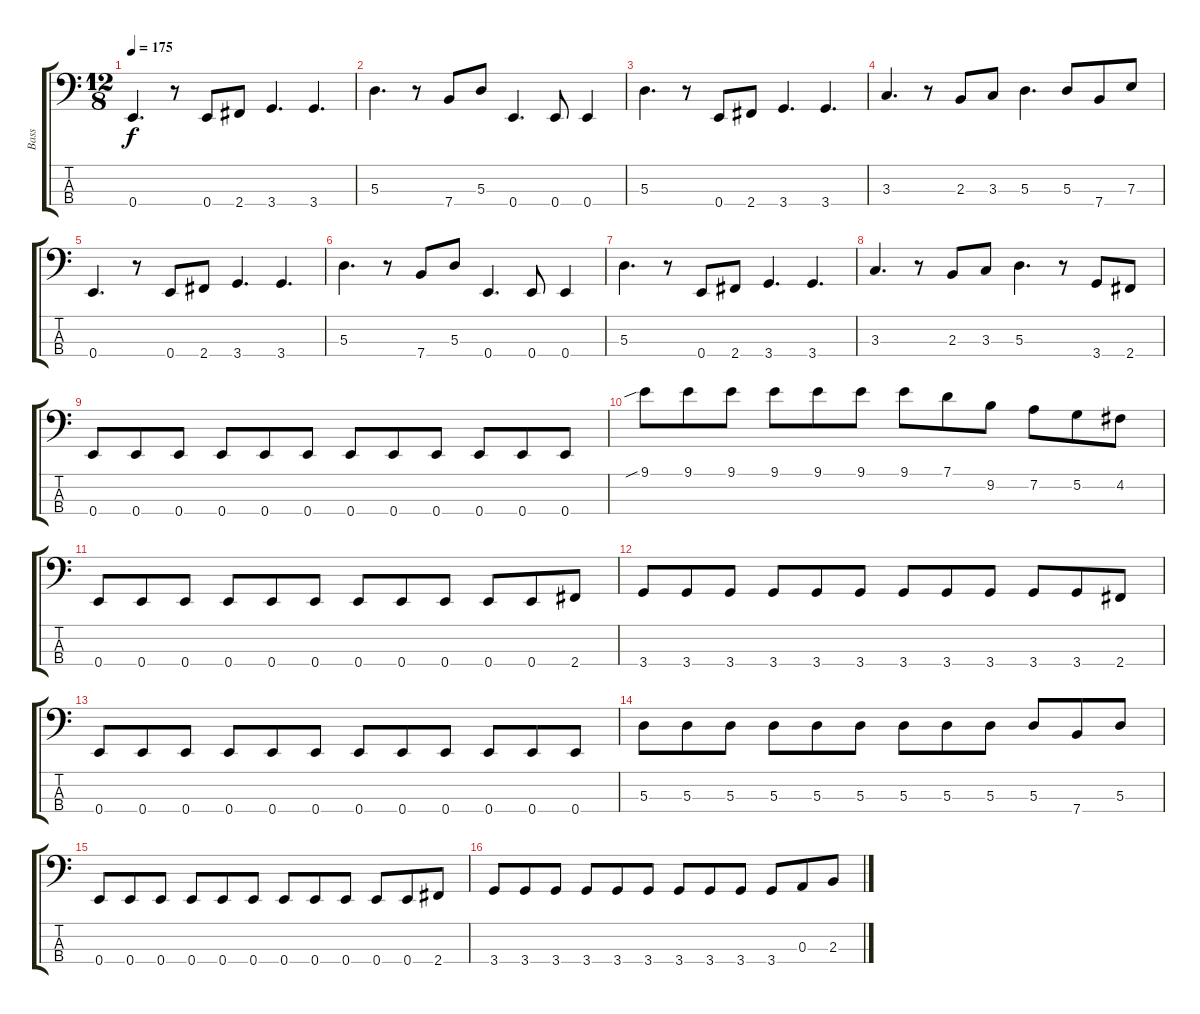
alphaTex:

\track ("Bass" "Bass") {instrument electricbassfinger}
\staff {score tabs}
\tuning (G2 D2 A1 E1) {hide}
\ts (12 8)
\tempo 175
\clef f4
\ks c
0.4.4{d dy f} r.8 0.4.8 2.4.8 3.4.4{d} 3.4.4{d} |
5.3.4{d} r.8 7.4.8 5.3.8 0.4.4{d} 0.4.8 0.4.4 |
5.3.4{d} r.8 0.4.8 2.4.8 3.4.4{d} 3.4.4{d} |
3.3.4{d} r.8 2.3.8 3.3.8 5.3.4{d} 5.3.8 7.4.8 7.3.8 |
0.4.4{d} r.8 0.4.8 2.4.8 3.4.4{d} 3.4.4{d} |
5.3.4{d} r.8 7.4.8 5.3.8 0.4.4{d} 0.4.8 0.4.4 |
5.3.4{d} r.8 0.4.8 2.4.8 3.4.4{d} 3.4.4{d} |
3.3.4{d} r.8 2.3.8 3.3.8 5.3.4{d} r.8 3.4.8 2.4.8 |
0.4.8 0.4.8 0.4.8 0.4.8 0.4.8 0.4.8 0.4.8 0.4.8 0.4.8 0.4.8 0.4.8 0.4.8 |
9.1{sib}.8 9.1.8 9.1.8 9.1.8 9.1.8 9.1.8 9.1.8 7.1.8 9.2.8 7.2.8 5.2.8 4.2.8 |
0.4.8 0.4.8 0.4.8 0.4.8 0.4.8 0.4.8 0.4.8 0.4.8 0.4.8 0.4.8 0.4.8 2.4.8 |
3.4.8 3.4.8 3.4.8 3.4.8 3.4.8 3.4.8 3.4.8 3.4.8 3.4.8 3.4.8 3.4.8 2.4.8 |
0.4.8 0.4.8 0.4.8 0.4.8 0.4.8 0.4.8 0.4.8 0.4.8 0.4.8 0.4.8 0.4.8 0.4.8 |
5.3.8 5.3.8 5.3.8 5.3.8 5.3.8 5.3.8 5.3.8 5.3.8 5.3.8 5.3.8 7.4.8 5.3.8 |
0.4.8 0.4.8 0.4.8 0.4.8 0.4.8 0.4.8 0.4.8 0.4.8 0.4.8 0.4.8 0.4.8 2.4.8 |
3.4.8 3.4.8 3.4.8 3.4.8 3.4.8 3.4.8 3.4.8 3.4.8 3.4.8 3.4.8 0.3.8 2.3.8
